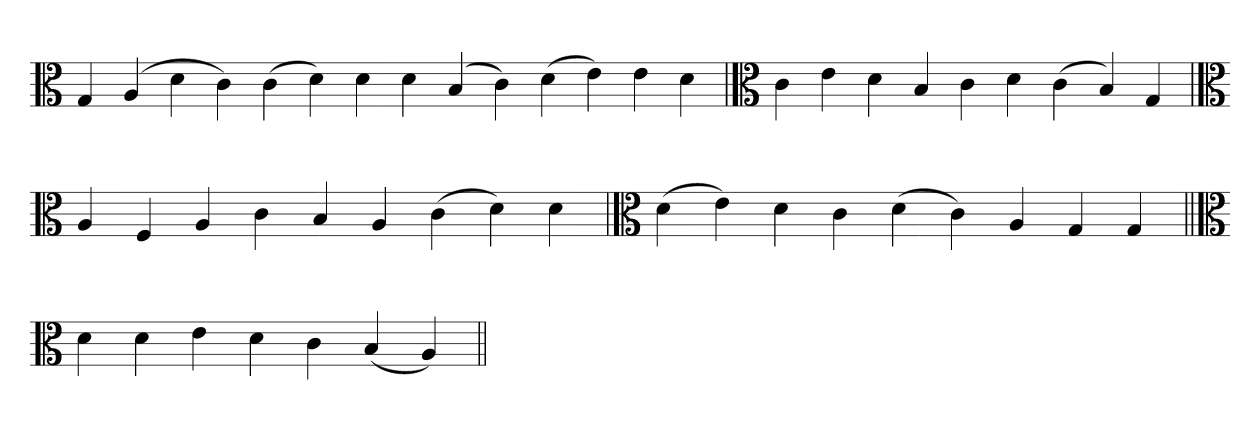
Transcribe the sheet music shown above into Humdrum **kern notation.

**kern
*part1
*staff1
*clefC3
=
4G
(4A
4d
4c)
(4c
4d)
4d
4d
(4B
4c)
(4d
4e)
4e
4d
=`
*clefC3
4c
4e
4d
4B
4c
4d
(4c
4B)
4G
='
*clefC3
4A
4F
4A
4c
4B
4A
(4c
4d)
4d
=`
*clefC3
(4d
4e)
4d
4c
(4d
4c)
4A
4G
4G
=||
*clefC3
4d
4d
4e
4d
4c
(4B
4A)
=||
*-
